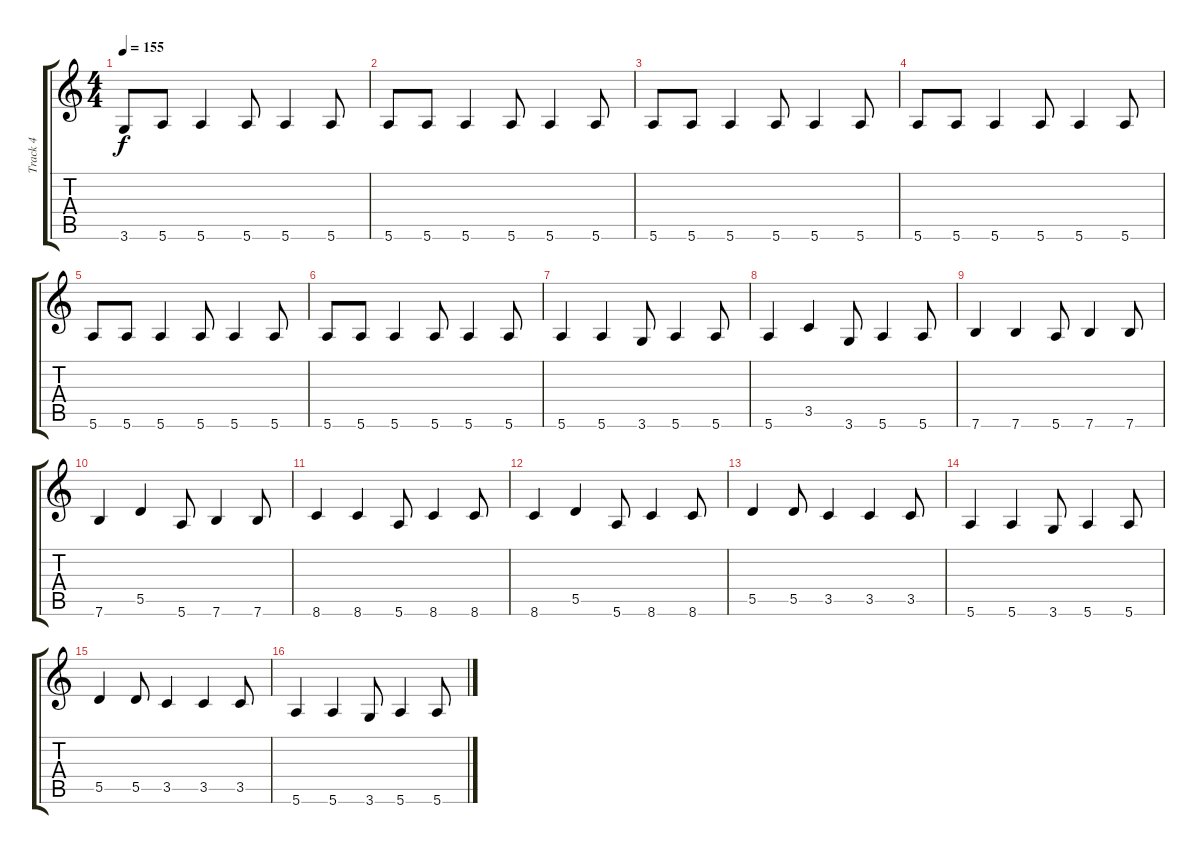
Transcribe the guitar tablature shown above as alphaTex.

\track ("Track 4" "Track 4") {instrument electricbasspick}
\staff {score tabs}
\tuning (E4 B3 G3 D3 A2 E2) {hide}
\ts (4 4)
\tempo 155
\clef g2
\ks c
3.6.8{dy f} 5.6.8 5.6.4 5.6.8 5.6.4 5.6.8 |
5.6.8 5.6.8 5.6.4 5.6.8 5.6.4 5.6.8 |
5.6.8 5.6.8 5.6.4 5.6.8 5.6.4 5.6.8 |
5.6.8 5.6.8 5.6.4 5.6.8 5.6.4 5.6.8 |
5.6.8 5.6.8 5.6.4 5.6.8 5.6.4 5.6.8 |
5.6.8 5.6.8 5.6.4 5.6.8 5.6.4 5.6.8 |
5.6.4 5.6.4 3.6.8 5.6.4 5.6.8 |
5.6.4 3.5.4 3.6.8 5.6.4 5.6.8 |
7.6.4 7.6.4 5.6.8 7.6.4 7.6.8 |
7.6.4 5.5.4 5.6.8 7.6.4 7.6.8 |
8.6.4 8.6.4 5.6.8 8.6.4 8.6.8 |
8.6.4 5.5.4 5.6.8 8.6.4 8.6.8 |
5.5.4 5.5.8 3.5.4 3.5.4 3.5.8 |
5.6.4 5.6.4 3.6.8 5.6.4 5.6.8 |
5.5.4 5.5.8 3.5.4 3.5.4 3.5.8 |
5.6.4 5.6.4 3.6.8 5.6.4 5.6.8
